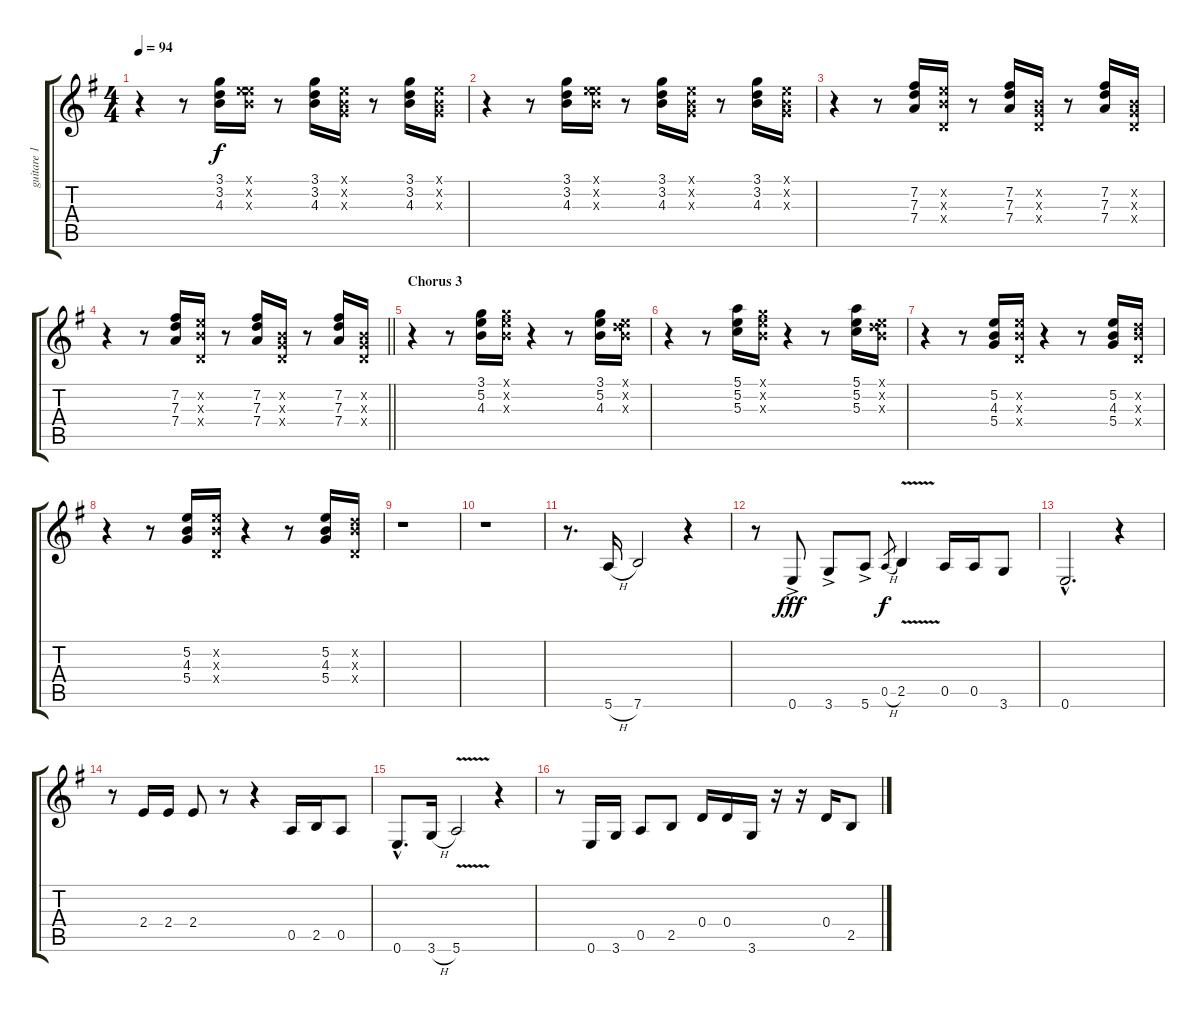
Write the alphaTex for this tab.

\track ("guitare 1" "guitare 1") {instrument electricguitarclean}
\staff {score tabs}
\tuning (E4 B3 G3 D3 A2 E2) {hide}
\ts (4 4)
\tempo 94
\clef g2
\ks eminor
r.4{dy f} r.8 (3.1 3.2 4.3).16 (0.1{x} 5.2{x} 4.3{x}).16 r.8 (3.1 3.2 4.3).16 (0.1{x} 0.2{x} 0.3{x}).16 r.8 (3.1 3.2 4.3).16 (0.1{x} 0.2{x} 0.3{x}).16 |
r.4 r.8 (3.1 3.2 4.3).16 (0.1{x} 5.2{x} 4.3{x}).16 r.8 (3.1 3.2 4.3).16 (0.1{x} 0.2{x} 0.3{x}).16 r.8 (3.1 3.2 4.3).16 (0.1{x} 0.2{x} 0.3{x}).16 |
r.4 r.8 (7.2 7.3 7.4).16 (5.2{x} 4.3{x} 0.4{x}).16 r.8 (7.2 7.3 7.4).16 (0.2{x} 0.3{x} 0.4{x}).16 r.8 (7.2 7.3 7.4).16 (0.2{x} 0.3{x} 0.4{x}).16 |
\barLineRight lightlight
r.4 r.8 (7.2 7.3 7.4).16 (5.2{x} 4.3{x} 0.4{x}).16 r.8 (7.2 7.3 7.4).16 (0.2{x} 0.3{x} 0.4{x}).16 r.8 (7.2 7.3 7.4).16 (0.2{x} 0.3{x} 0.4{x}).16 |
\section ("" "Chorus 3")
r.4 r.8 (3.1 5.2 4.3).16 (3.1{x} 5.2{x} 4.3{x}).16 r.4 r.8 (3.1 5.2 4.3).16 (0.1{x} 3.2{x} 4.3{x}).16 |
r.4 r.8 (5.1 5.2 5.3).16 (3.1{x} 5.2{x} 4.3{x}).16 r.4 r.8 (5.1 5.2 5.3).16 (0.1{x} 3.2{x} 4.3{x}).16 |
r.4 r.8 (5.2 4.3 5.4).16 (5.2{x} 4.3{x} 0.4{x}).16 r.4 r.8 (5.2 4.3 5.4).16 (3.2{x} 4.3{x} 0.4{x}).16 |
r.4 r.8 (5.2 4.3 5.4).16 (5.2{x} 4.3{x} 0.4{x}).16 r.4 r.8 (5.2 4.3 5.4).16 (3.2{x} 4.3{x} 0.4{x}).16 |
r.1 |
r.1 |
r.8{d} 5.6{h}.16 7.6.2 r.4 |
r.8 0.6{ac}.8{dy fff} 3.6{ac}.8 5.6{ac}.8 0.5{h}.8{gr dy f} 2.5{v}.4 0.5.16 0.5.16 3.6.8 |
0.6{hac}.2{d} r.4 |
r.8 2.4.16 2.4.16 2.4.8 r.8 r.4 0.5.16 2.5.16 0.5.8 |
0.6{hac}.8{d} 3.6{h}.16 5.6{v}.2 r.4 |
r.8 0.6.16 3.6.16 0.5.8 2.5.8 0.4.16 0.4.16 3.6.16 r.16 r.16 0.4.16 2.5.8
